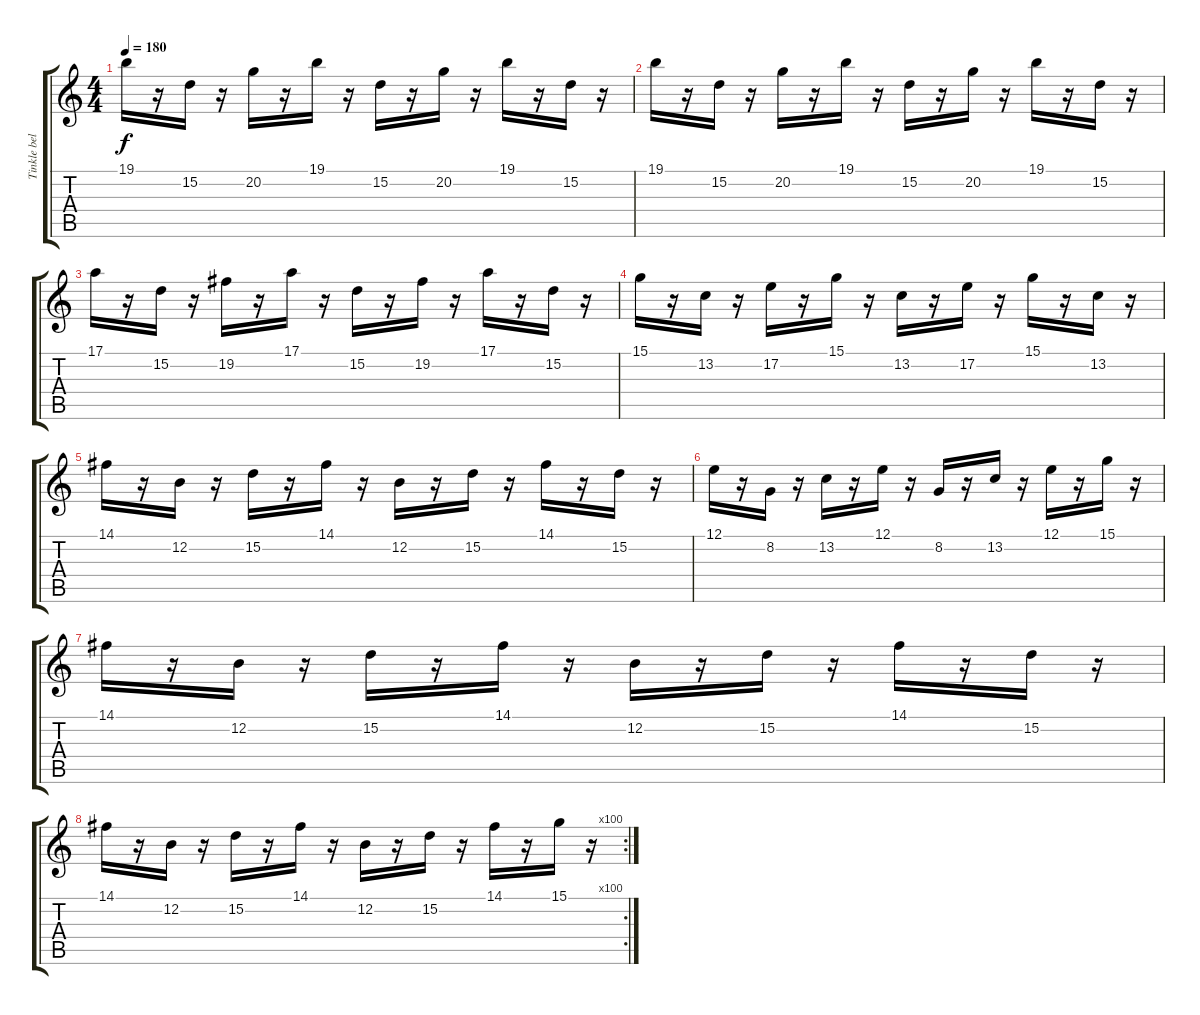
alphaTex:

\track ("Tinkle bell 2" "Tinkle bel") {instrument tinklebell}
\staff {score tabs}
\tuning (E4 B3 G3 D3 A2 E2) {hide}
\ts (4 4)
\tempo 180
\clef g2
\ks c
19.1.16{dy f} r.16 15.2.16 r.16 20.2.16 r.16 19.1.16 r.16 15.2.16 r.16 20.2.16 r.16 19.1.16 r.16 15.2.16 r.16 |
19.1.16 r.16 15.2.16 r.16 20.2.16 r.16 19.1.16 r.16 15.2.16 r.16 20.2.16 r.16 19.1.16 r.16 15.2.16 r.16 |
17.1.16 r.16 15.2.16 r.16 19.2.16 r.16 17.1.16 r.16 15.2.16 r.16 19.2.16 r.16 17.1.16 r.16 15.2.16 r.16 |
15.1.16 r.16 13.2.16 r.16 17.2.16 r.16 15.1.16 r.16 13.2.16 r.16 17.2.16 r.16 15.1.16 r.16 13.2.16 r.16 |
14.1.16 r.16 12.2.16 r.16 15.2.16 r.16 14.1.16 r.16 12.2.16 r.16 15.2.16 r.16 14.1.16 r.16 15.2.16 r.16 |
12.1.16 r.16 8.2.16 r.16 13.2.16 r.16 12.1.16 r.16 8.2.16 r.16 13.2.16 r.16 12.1.16 r.16 15.1.16 r.16 |
14.1.16 r.16 12.2.16 r.16 15.2.16 r.16 14.1.16 r.16 12.2.16 r.16 15.2.16 r.16 14.1.16 r.16 15.2.16 r.16 |
\rc 100
14.1.16 r.16 12.2.16 r.16 15.2.16 r.16 14.1.16 r.16 12.2.16 r.16 15.2.16 r.16 14.1.16 r.16 15.1.16 r.16
